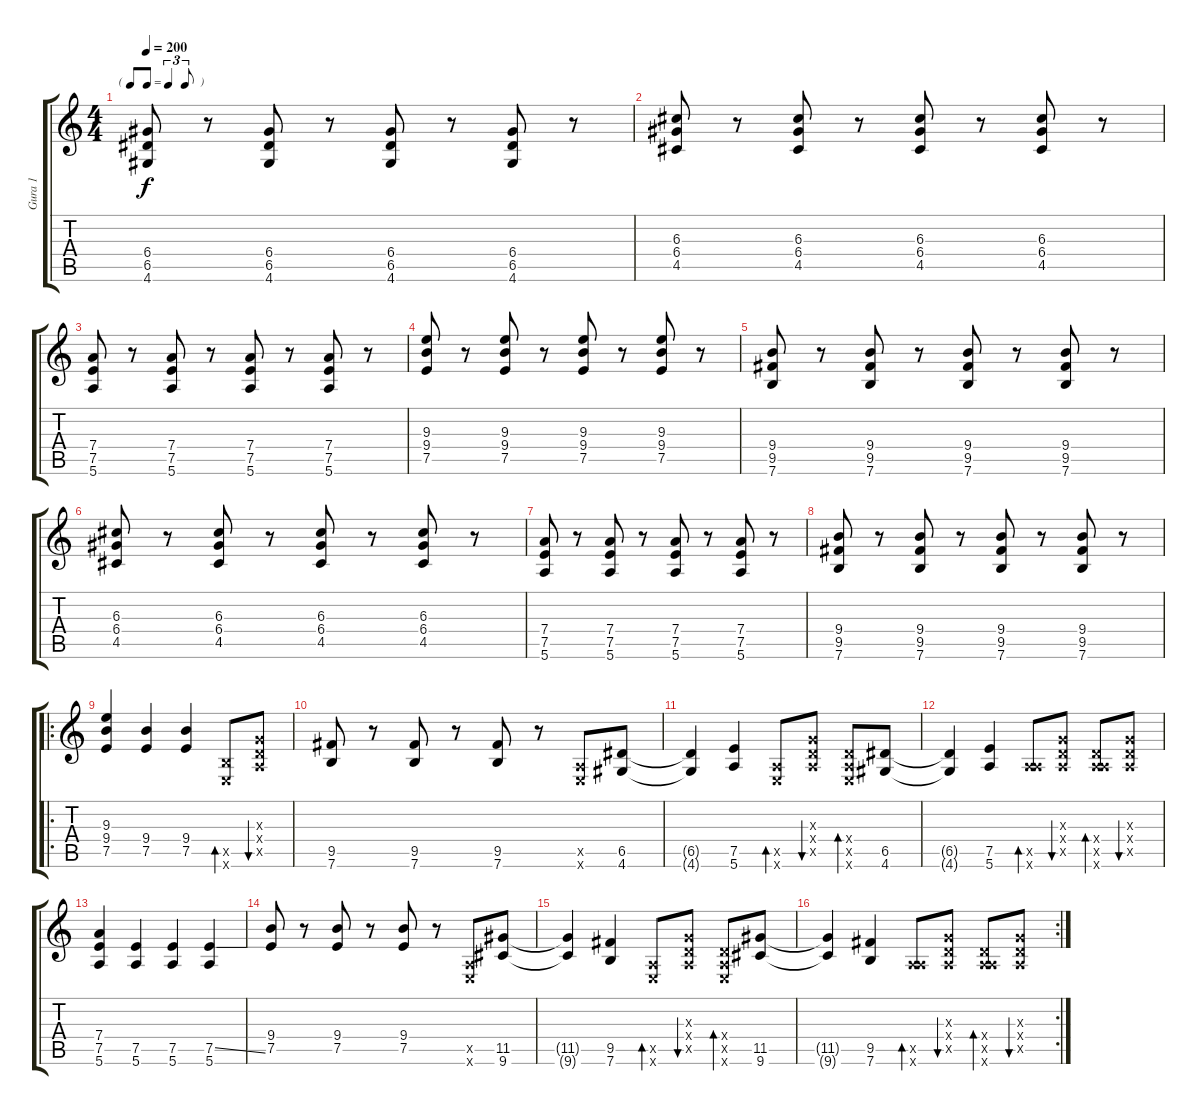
\track ("Gura 1" "Gura 1") {instrument distortionguitar}
\staff {score tabs}
\tuning (E4 B3 G3 D3 A2 E2) {hide}
\ts (4 4)
\tf triplet8th
\tempo 200
\clef g2
\ks c
(6.4 6.5 4.6).8{dy f} r.8 (6.4 6.5 4.6).8 r.8 (6.4 6.5 4.6).8 r.8 (6.4 6.5 4.6).8 r.8 |
(6.3 6.4 4.5).8 r.8 (6.3 6.4 4.5).8 r.8 (6.3 6.4 4.5).8 r.8 (6.3 6.4 4.5).8 r.8 |
(7.4 7.5 5.6).8 r.8 (7.4 7.5 5.6).8 r.8 (7.4 7.5 5.6).8 r.8 (7.4 7.5 5.6).8 r.8 |
(9.3 9.4 7.5).8 r.8 (9.3 9.4 7.5).8 r.8 (9.3 9.4 7.5).8 r.8 (9.3 9.4 7.5).8 r.8 |
(9.4 9.5 7.6).8 r.8 (9.4 9.5 7.6).8 r.8 (9.4 9.5 7.6).8 r.8 (9.4 9.5 7.6).8 r.8 |
(6.3 6.4 4.5).8 r.8 (6.3 6.4 4.5).8 r.8 (6.3 6.4 4.5).8 r.8 (6.3 6.4 4.5).8 r.8 |
(7.4 7.5 5.6).8 r.8 (7.4 7.5 5.6).8 r.8 (7.4 7.5 5.6).8 r.8 (7.4 7.5 5.6).8 r.8 |
(9.4 9.5 7.6).8 r.8 (9.4 9.5 7.6).8 r.8 (9.4 9.5 7.6).8 r.8 (9.4 9.5 7.6).8 r.8 |
\ro
(9.3 9.4 7.5).4 (9.4 7.5).4 (9.4 7.5).4 (2.5{x} 0.6{x}).8{bd 60} (0.3{x} 0.4{x} 0.5{x}).8{bu 60} |
(9.5 7.6).8 r.8 (9.5 7.6).8 r.8 (9.5 7.6).8 r.8 (0.5{x} 0.6{x}).8 (6.5 4.6).8 |
(6.5{t} 4.6{t}).4 (7.5 5.6).4 (0.5{x} 0.6{x}).8{bd 60} (0.3{x} 0.4{x} 0.5{x}).8{bu 60} (0.4{x} 0.5{x} 0.6{x}).8{bd 60} (6.5 4.6).8 |
(6.5{t} 4.6{t}).4 (7.5 5.6).4 (0.5{x} 5.6{x}).8{bd 60} (0.3{x} 0.4{x} 0.5{x}).8{bu 60} (0.4{x} 0.5{x} 5.6{x}).8{bd 60} (0.3{x} 0.4{x} 0.5{x}).8{bu 60} |
(7.4 7.5 5.6).4 (7.5 5.6).4 (7.5 5.6).4 (7.5{ss} 5.6).4 |
(9.4 7.5).8 r.8 (9.4 7.5).8 r.8 (9.4 7.5).8 r.8 (0.5{x} 0.6{x}).8 (11.5 9.6).8 |
(11.5{t} 9.6{t}).4 (9.5 7.6).4 (0.5{x} 0.6{x}).8{bd 60} (0.3{x} 0.4{x} 0.5{x}).8{bu 60} (0.4{x} 0.5{x} 0.6{x}).8{bd 60} (11.5 9.6).8 |
\rc 2
(11.5{t} 9.6{t}).4 (9.5 7.6).4 (0.5{x} 5.6{x}).8{bd 60} (0.3{x} 0.4{x} 0.5{x}).8{bu 60} (0.4{x} 0.5{x} 5.6{x}).8{bd 60} (0.3{x} 0.4{x} 0.5{x}).8{bu 60}
